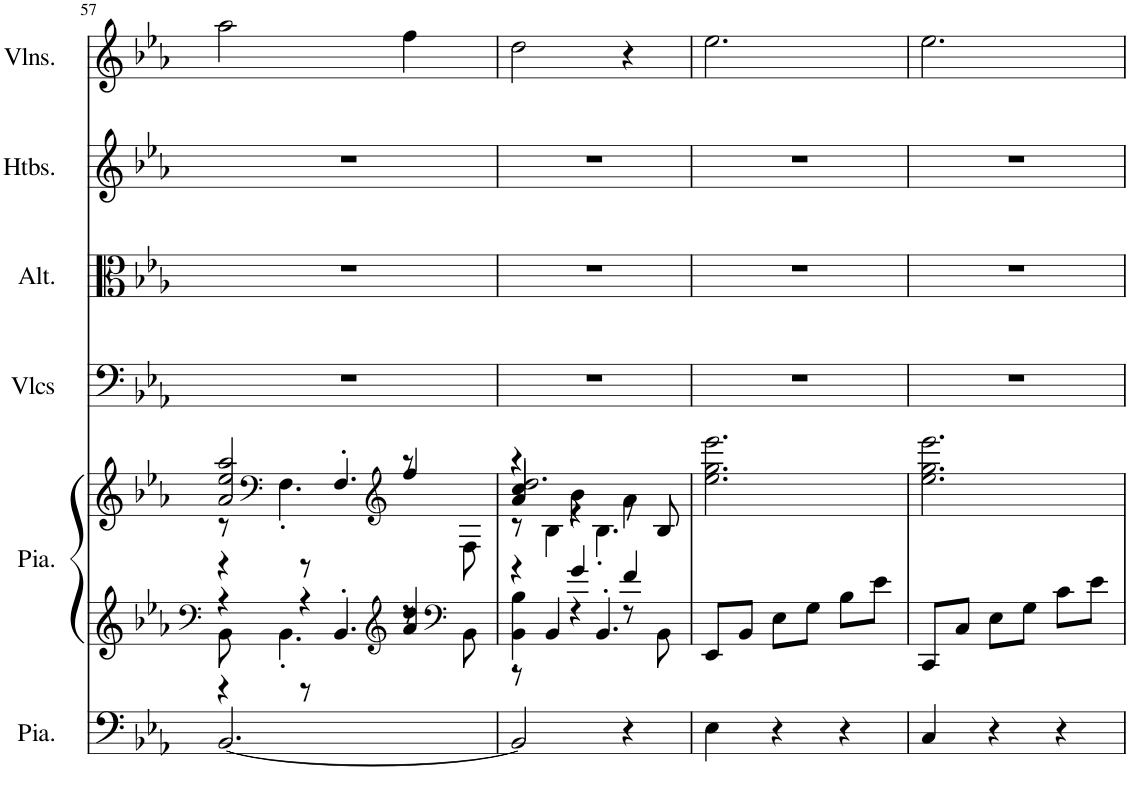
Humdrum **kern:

**kern	**kern	**kern	**kern	**kern	**kern	**kern
*part6	*part5	*part5	*part4	*part3	*part2	*part1
*staff7	*staff6	*staff5	*staff4	*staff3	*staff2	*staff1
*I"Piano, Pedals	*I"Piano, Organ	*	*I"Violoncelles, Bass	*I"Altos, Tenor	*I"Hautbois, Alto	*I"Violons, Soprano
*I'Pia.	*I'Pia.	*	*I'Vlcs	*I'Alt.	*I'Htbs.	*I'Vlns.
!!LO:PB:g=z
*clefF4	*clefF4	*clefG2	*clefF4	*clefC3	*clefG2	*clefG2
*k[b-e-a-]	*k[b-e-a-]	*k[b-e-a-]	*k[b-e-a-]	*k[b-e-a-]	*k[b-e-a-]	*k[b-e-a-]
*M3/4	*M3/4	*M3/4	*M3/4	*M3/4	*M3/4	*M3/4
=57	=57	=57	=57	=57	=57	=57
*	*^	*^	*	*	*	*
*	*	*^	*	*^	*	*	*	*
[2.BB-/	4r	8BB-\	4r	2a-/ 2ee-/ 2aa-/	8r	4r	2.r	2.r	2.r	2aa-\
*	*	*	*	*clefF4	*	*	*	*	*	*
.	.	4.BB-'\	.	.	4.F'\	.	.	.	.	.
.	4r	.	8r	.	.	8r	.	.	.	.
.	.	.	4.BB-'/	.	.	4.F'/	.	.	.	.
*	*clefG2	*	*	*clefG2	*	*	*	*	*	*
.	4a-/ 4dd/	8r	.	4ff/	8r	.	.	.	.	4ff\
*	*clefF4	*	*	*	*	*	*	*	*	*
.	.	8BB-\	.	.	8F\	.	.	.	.	.
=58	=58	=58	=58	=58	=58	=58	=58	=58	=58	=58
*	*	*	*	*	*	*^	*	*	*	*
2BB-/]	4r	4BB-\' 4B-\'	8r	2.dd/	4r	4a-/ 4cc/	8r	2.r	2.r	2.r	2dd\
.	.	.	4BB-/	.	.	.	4B-\	.	.	.	.
.	4g/	4r	.	.	4b-\	4r	.	.	.	.	.
.	.	.	4.BB-'/	.	.	.	4.B-'\	.	.	.	.
4r	4f/	8r	.	.	4a-\	8r	.	.	.	.	4r
.	.	8BB-\	.	.	.	8B-/	.	.	.	.	.
*	*v	*v	*v	*	*	*	*	*	*	*	*
*	*	*v	*v	*v	*v	*	*	*	*
=59	=59	=59	=59	=59	=59	=59
4E-\	8EE-/L	2.ee-\ 2.gg\ 2.eee-\	2.r	2.r	2.r	2.ee-\
.	8BB-/J	.	.	.	.	.
4r	8E-\L	.	.	.	.	.
.	8G\J	.	.	.	.	.
4r	8B-\L	.	.	.	.	.
.	8e-\J	.	.	.	.	.
=60	=60	=60	=60	=60	=60	=60
4C/	8CC/L	2.ee-\ 2.gg\ 2.eee-\	2.r	2.r	2.r	2.ee-\
.	8C/J	.	.	.	.	.
4r	8E-\L	.	.	.	.	.
.	8G\J	.	.	.	.	.
4r	8c\L	.	.	.	.	.
.	8e-\J	.	.	.	.	.
=	=	=	=	=	=	=
*-	*-	*-	*-	*-	*-	*-
